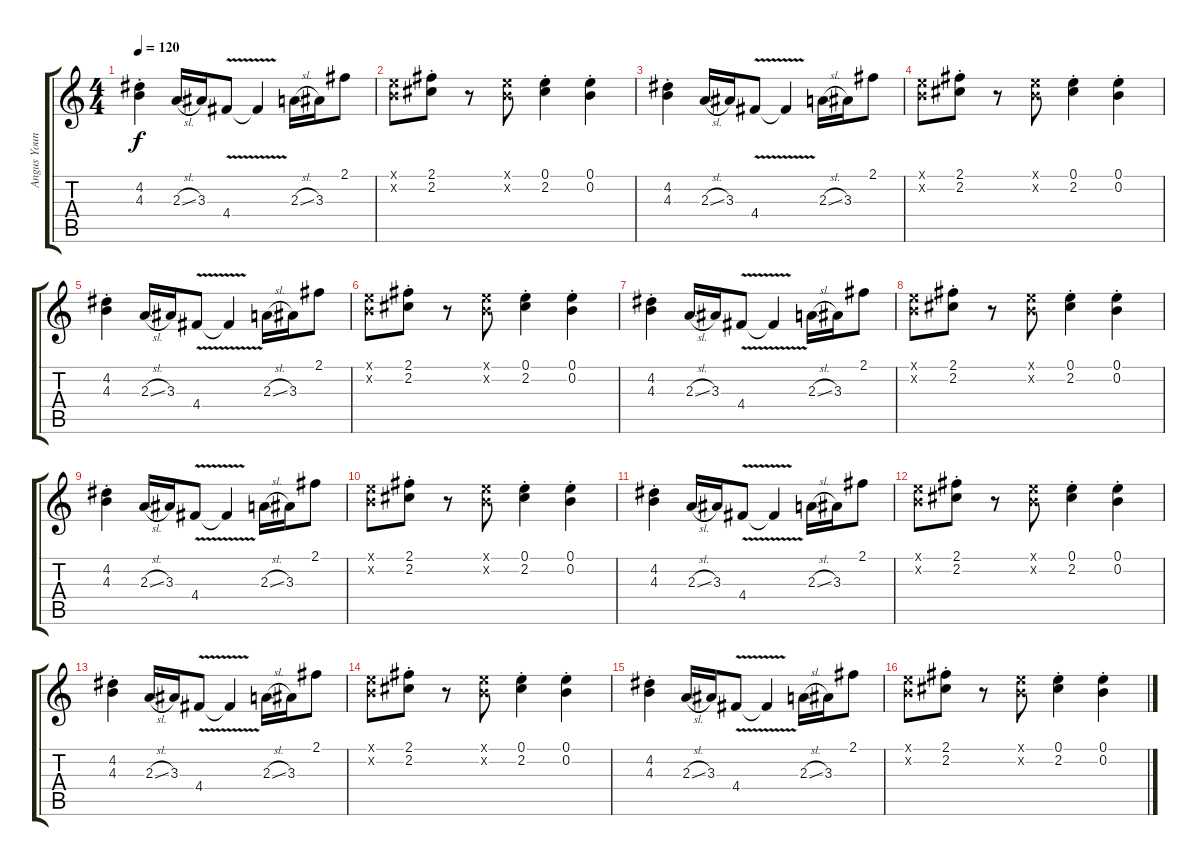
\track ("Angus Young" "Angus Youn") {instrument distortionguitar}
\staff {score tabs}
\tuning (E4 B3 G3 D3 A2 E2) {hide}
\ts (4 4)
\tempo 120
\clef g2
\ks c
(4.2{st} 4.3{st}).4{dy f} 2.3{sl}.16 3.3.16 4.4{v}.8 4.4{t}.4 2.3{sl}.16 3.3.16 2.1.8 |
(0.1{x} 0.2{x}).8 (2.1{st} 2.2{st}).8 r.8 (0.1{x} 0.2{x}).8 (0.1{st} 2.2{st}).4 (0.1{st} 0.2{st}).4 |
(4.2{st} 4.3{st}).4 2.3{sl}.16 3.3.16 4.4{v}.8 4.4{t}.4 2.3{sl}.16 3.3.16 2.1.8 |
(0.1{x} 0.2{x}).8 (2.1{st} 2.2{st}).8 r.8 (0.1{x} 0.2{x}).8 (0.1{st} 2.2{st}).4 (0.1{st} 0.2{st}).4 |
(4.2{st} 4.3{st}).4 2.3{sl}.16 3.3.16 4.4{v}.8 4.4{t}.4 2.3{sl}.16 3.3.16 2.1.8 |
(0.1{x} 0.2{x}).8 (2.1{st} 2.2{st}).8 r.8 (0.1{x} 0.2{x}).8 (0.1{st} 2.2{st}).4 (0.1{st} 0.2{st}).4 |
(4.2{st} 4.3{st}).4 2.3{sl}.16 3.3.16 4.4{v}.8 4.4{t}.4 2.3{sl}.16 3.3.16 2.1.8 |
(0.1{x} 0.2{x}).8 (2.1{st} 2.2{st}).8 r.8 (0.1{x} 0.2{x}).8 (0.1{st} 2.2{st}).4 (0.1{st} 0.2{st}).4 |
(4.2{st} 4.3{st}).4 2.3{sl}.16 3.3.16 4.4{v}.8 4.4{t}.4 2.3{sl}.16 3.3.16 2.1.8 |
(0.1{x} 0.2{x}).8 (2.1{st} 2.2{st}).8 r.8 (0.1{x} 0.2{x}).8 (0.1{st} 2.2{st}).4 (0.1{st} 0.2{st}).4 |
(4.2{st} 4.3{st}).4 2.3{sl}.16 3.3.16 4.4{v}.8 4.4{t}.4 2.3{sl}.16 3.3.16 2.1.8 |
(0.1{x} 0.2{x}).8 (2.1{st} 2.2{st}).8 r.8 (0.1{x} 0.2{x}).8 (0.1{st} 2.2{st}).4 (0.1{st} 0.2{st}).4 |
(4.2{st} 4.3{st}).4 2.3{sl}.16 3.3.16 4.4{v}.8 4.4{t}.4 2.3{sl}.16 3.3.16 2.1.8 |
(0.1{x} 0.2{x}).8 (2.1{st} 2.2{st}).8 r.8 (0.1{x} 0.2{x}).8 (0.1{st} 2.2{st}).4 (0.1{st} 0.2{st}).4 |
(4.2{st} 4.3{st}).4 2.3{sl}.16 3.3.16 4.4{v}.8 4.4{t}.4 2.3{sl}.16 3.3.16 2.1.8 |
(0.1{x} 0.2{x}).8 (2.1{st} 2.2{st}).8 r.8 (0.1{x} 0.2{x}).8 (0.1{st} 2.2{st}).4 (0.1{st} 0.2{st}).4
